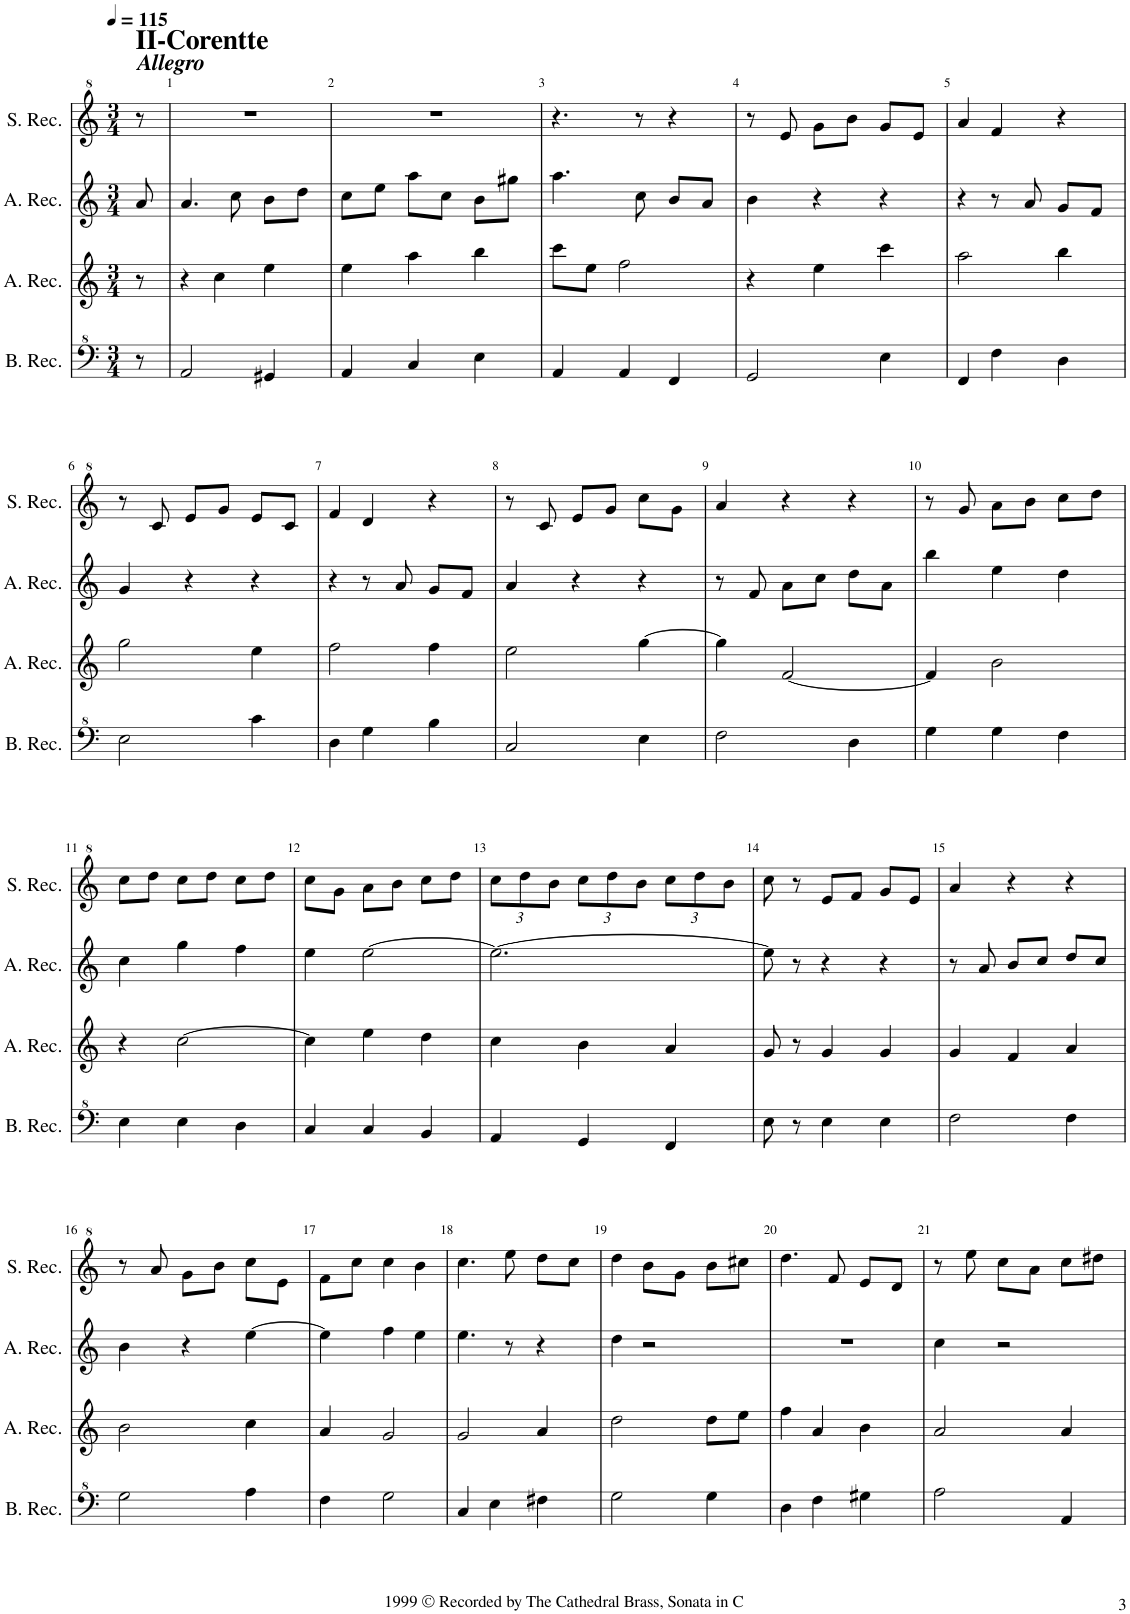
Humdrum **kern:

**kern	**kern	**kern	**kern
*part4	*part3	*part2	*part1
*staff4	*staff3	*staff2	*staff1
*I"Bass Recorder	*I"Alto Recorder	*I"Alto Recorder	*I"Soprano Recorder
*I'B. Rec.	*I'A. Rec.	*I'A. Rec.	*I'S. Rec.
!!LO:PB:g=z
*clefF^4	*clefG2	*clefG2	*clefG^2
*k[]	*k[]	*k[]	*k[]
*M3/4	*M3/4	*M3/4	*M3/4
*MM115	*MM115	*MM115	*MM115
=	=	=	=
!	!	!	!LO:TX:a:Bi:t=Allegro
!	!	!	!LO:TX:a:B:t=II-Corentte
8r	8r	8a/	8r
=1	=1	=1	=1
2A/	4r	4.a/	2.r
.	4cc\	.	.
.	.	8cc\	.
4G#X/	4ee\	8b\L	.
.	.	8dd\J	.
=2	=2	=2	=2
4A/	4ee\	8cc\L	2.r
.	.	8ee\J	.
4c/	4aa\	8aa\L	.
.	.	8cc\J	.
4e\	4bb\	8b\L	.
.	.	8gg#X\J	.
=3	=3	=3	=3
4A/	8ccc\L	4.aa\	4.r
.	8ee\J	.	.
4A/	2ff\	.	.
.	.	8cc\	8r
4F/	.	8b/L	4r
.	.	8a/J	.
=4	=4	=4	=4
2G/	4r	4b\	8r
.	.	.	8ee/
.	4ee\	4r	8gg\L
.	.	.	8bb\J
4e\	4ccc\	4r	8gg/L
.	.	.	8ee/J
=5	=5	=5	=5
4F/	2aa\	4r	4aa/
4f\	.	8r	4ff/
.	.	8a/	.
4d\	4bb\	8g/L	4r
.	.	8f/J	.
!!LO:LB:g=z
=6	=6	=6	=6
2e\	2gg\	4g/	8r
.	.	.	8cc/
.	.	4r	8ee/L
.	.	.	8gg/J
4cc\	4ee\	4r	8ee/L
.	.	.	8cc/J
=7	=7	=7	=7
4d\	2ff\	4r	4ff/
4g\	.	8r	4dd/
.	.	8a/	.
4b\	4ff\	8g/L	4r
.	.	8f/J	.
=8	=8	=8	=8
2c/	2ee\	4a/	8r
.	.	.	8cc/
.	.	4r	8ee/L
.	.	.	8gg/J
4e\	[4gg\	4r	8ccc\L
.	.	.	8gg\J
=9	=9	=9	=9
2f\	4gg\]	8r	4aa/
.	.	8f/	.
.	[2f/	8a\L	4r
.	.	8cc\J	.
4d\	.	8dd\L	4r
.	.	8a\J	.
=10	=10	=10	=10
4g\	4f/]	4bb\	8r
.	.	.	8gg/
4g\	2b\	4ee\	8aa\L
.	.	.	8bb\J
4f\	.	4dd\	8ccc\L
.	.	.	8ddd\J
!!LO:LB:g=z
=11	=11	=11	=11
4e\	4r	4cc\	8ccc\L
.	.	.	8ddd\J
4e\	[2cc\	4gg\	8ccc\L
.	.	.	8ddd\J
4d\	.	4ff\	8ccc\L
.	.	.	8ddd\J
=12	=12	=12	=12
4c/	4cc\]	4ee\	8ccc\L
.	.	.	8gg\J
4c/	4ee\	[2ee\	8aa\L
.	.	.	8bb\J
4B/	4dd\	.	8ccc\L
.	.	.	8ddd\J
=13	=13	=13	=13
*	*	*	*Xbrackettup
4A/	4cc\	2.ee\_	12ccc\L
.	.	.	12ddd\
.	.	.	12bb\J
4G/	4b\	.	12ccc\L
.	.	.	12ddd\
.	.	.	12bb\J
4F/	4a/	.	12ccc\L
.	.	.	12ddd\
.	.	.	12bb\J
=14	=14	=14	=14
8e\	8g/	8ee\]	8ccc\
8r	8r	8r	8r
4e\	4g/	4r	8ee/L
.	.	.	8ff/J
4e\	4g/	4r	8gg/L
.	.	.	8ee/J
=15	=15	=15	=15
2f\	4g/	8r	4aa/
.	.	8a/	.
.	4f/	8b/L	4r
.	.	8cc/J	.
4f\	4a/	8dd/L	4r
.	.	8cc/J	.
!!LO:LB:g=z
=16	=16	=16	=16
2g\	2b\	4b\	8r
.	.	.	8aa/
.	.	4r	8gg\L
.	.	.	8bb\J
4a\	4cc\	[4ee\	8ccc\L
.	.	.	8ee\J
=17	=17	=17	=17
4f\	4a/	4ee\]	8ff\L
.	.	.	8ccc\J
2g\	2g/	4ff\	4ccc\
.	.	4ee\	4bb\
=18	=18	=18	=18
4c/	2g/	4.ee\	4.ccc\
4e\	.	.	.
.	.	8r	8eee\
4f#X\	4a/	4r	8ddd\L
.	.	.	8ccc\J
=19	=19	=19	=19
2g\	2dd\	4dd\	4ddd\
.	.	2r	8bb\L
.	.	.	8gg\J
4g\	8dd\L	.	8bb\L
.	8ee\J	.	8ccc#X\J
=20	=20	=20	=20
4d\	4ff\	2.r	4.ddd\
4f\	4a/	.	.
.	.	.	8ff/
4g#X\	4b\	.	8ee/L
.	.	.	8dd/J
=21	=21	=21	=21
2a\	2a/	4cc\	8r
.	.	.	8eee\
.	.	2r	8ccc\L
.	.	.	8aa\J
4A/	4a/	.	8ccc\L
.	.	.	8ddd#X\J
=	=	=	=
*-	*-	*-	*-
